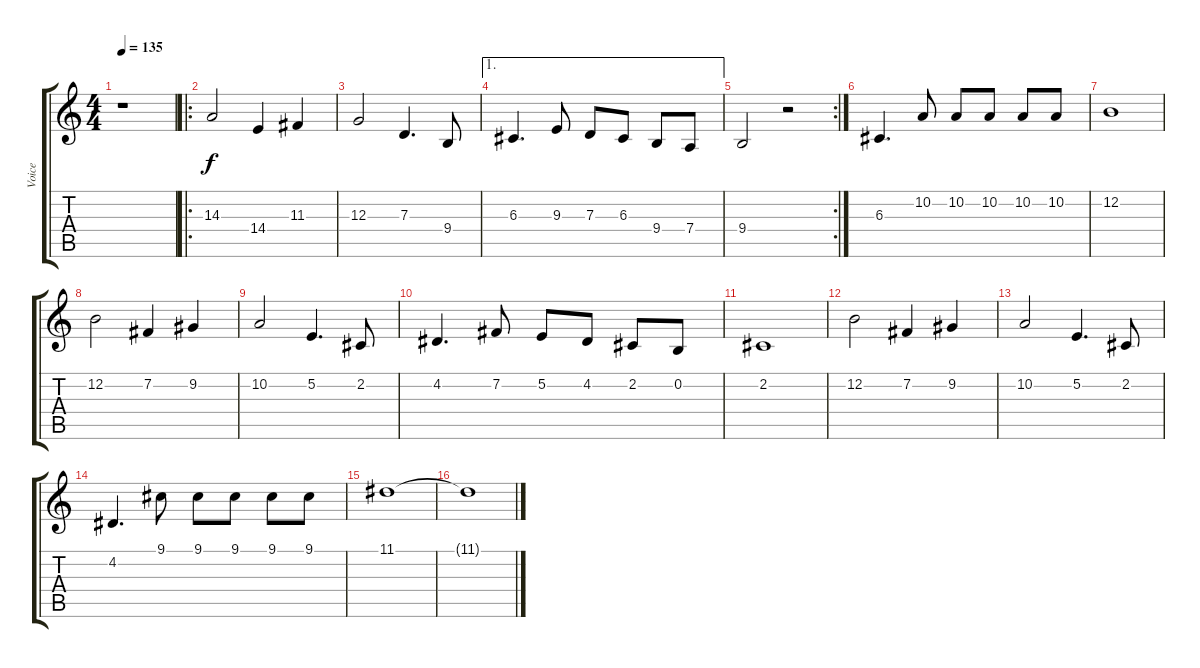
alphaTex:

\track ("Voice" "Voice") {instrument choiraahs}
\staff {score tabs}
\tuning (E4 B3 G3 D3 A2 E2) {hide}
\ts (4 4)
\tempo 135
\clef g2
\ks c
r.1{dy f} |
\ro
14.3.2 14.4.4 11.3.4 |
12.3.2 7.3.4{d} 9.4.8 |
\ae 1
6.3.4{d} 9.3.8 7.3.8 6.3.8 9.4.8 7.4.8 |
\rc 2
9.4.2 r.2 |
6.3.4{d} 10.2.8 10.2.8 10.2.8 10.2.8 10.2.8 |
12.2.1 |
12.2.2 7.2.4 9.2.4 |
10.2.2 5.2.4{d} 2.2.8 |
4.2.4{d} 7.2.8 5.2.8 4.2.8 2.2.8 0.2.8 |
2.2.1 |
12.2.2 7.2.4 9.2.4 |
10.2.2 5.2.4{d} 2.2.8 |
4.2.4{d} 9.1.8 9.1.8 9.1.8 9.1.8 9.1.8 |
11.1.1 |
11.1{t}.1
